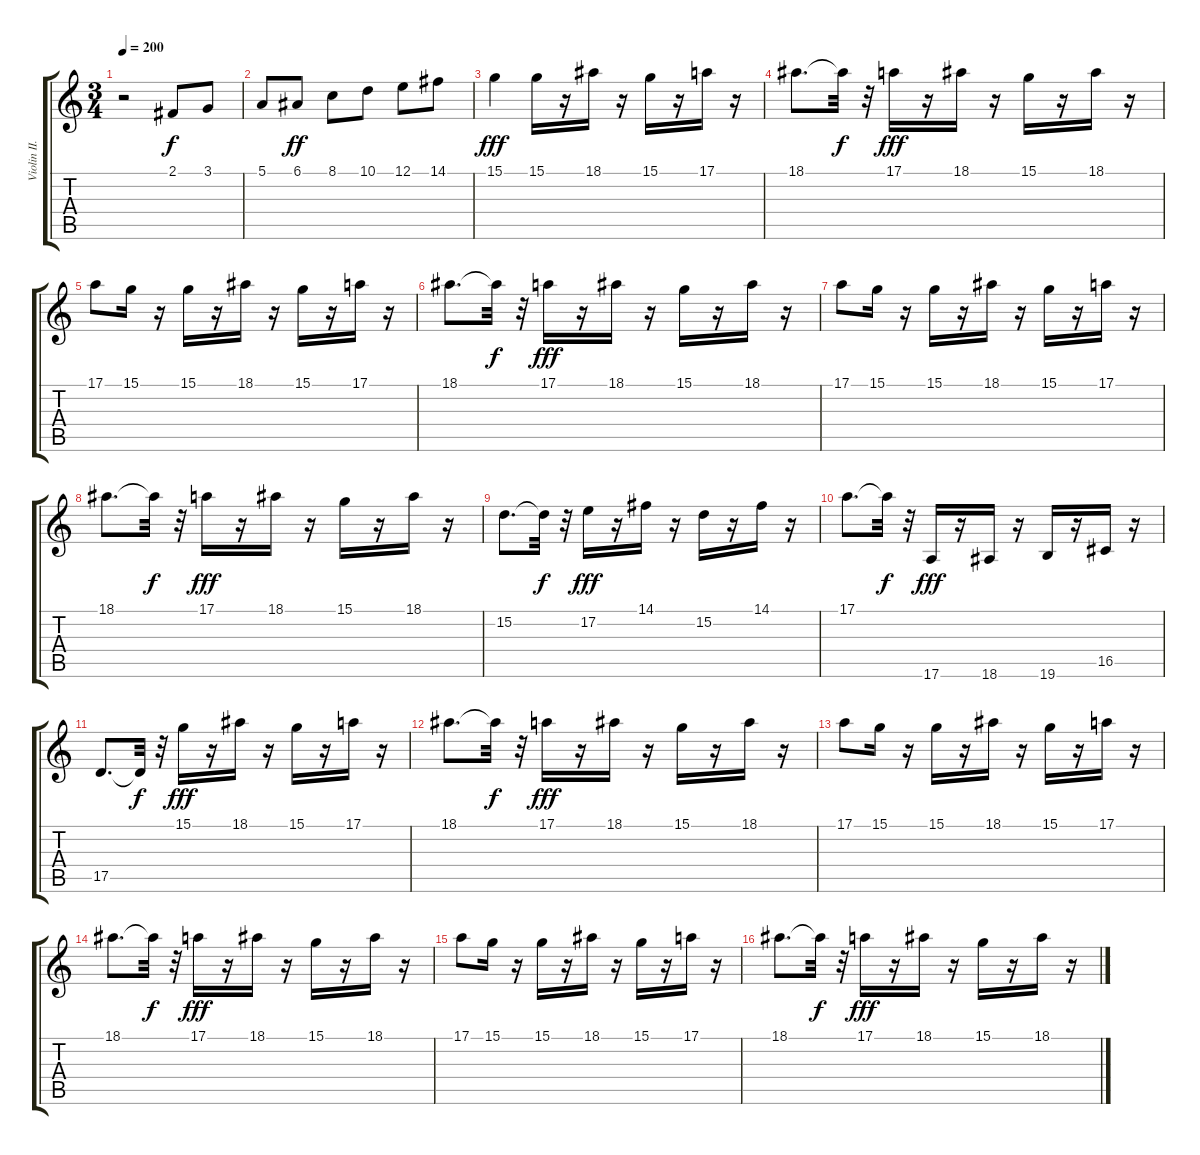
\track ("Violin II." "Violin II.") {instrument stringensemble2}
\staff {score tabs}
\tuning (E4 B3 G3 D3 A2 E2) {hide}
\ts (3 4)
\tempo 200
\clef g2
\ks c
r.2{dy fff} 2.1.8{dy f} 3.1.8 |
5.1.8 6.1.8{dy ff} 8.1.8 10.1.8 12.1.8 14.1.8 |
15.1.4{dy fff} 15.1.16 r.16 18.1.16 r.16 15.1.16 r.16 17.1.16 r.16 |
18.1.8{d} 18.1{t}.32{dy f} r.32 17.1.16{dy fff} r.16 18.1.16 r.16 15.1.16 r.16 18.1.16 r.16 |
17.1.8 15.1.16 r.16 15.1.16 r.16 18.1.16 r.16 15.1.16 r.16 17.1.16 r.16 |
18.1.8{d} 18.1{t}.32{dy f} r.32 17.1.16{dy fff} r.16 18.1.16 r.16 15.1.16 r.16 18.1.16 r.16 |
17.1.8 15.1.16 r.16 15.1.16 r.16 18.1.16 r.16 15.1.16 r.16 17.1.16 r.16 |
18.1.8{d} 18.1{t}.32{dy f} r.32 17.1.16{dy fff} r.16 18.1.16 r.16 15.1.16 r.16 18.1.16 r.16 |
15.2.8{d} 15.2{t}.32{dy f} r.32 17.2.16{dy fff} r.16 14.1.16 r.16 15.2.16 r.16 14.1.16 r.16 |
17.1.8{d} 17.1{t}.32{dy f} r.32 17.6.16{dy fff} r.16 18.6.16 r.16 19.6.16 r.16 16.5.16 r.16 |
17.5.8{d} 17.5{t}.32{dy f} r.32 15.1.16{dy fff} r.16 18.1.16 r.16 15.1.16 r.16 17.1.16 r.16 |
18.1.8{d} 18.1{t}.32{dy f} r.32 17.1.16{dy fff} r.16 18.1.16 r.16 15.1.16 r.16 18.1.16 r.16 |
17.1.8 15.1.16 r.16 15.1.16 r.16 18.1.16 r.16 15.1.16 r.16 17.1.16 r.16 |
18.1.8{d} 18.1{t}.32{dy f} r.32 17.1.16{dy fff} r.16 18.1.16 r.16 15.1.16 r.16 18.1.16 r.16 |
17.1.8 15.1.16 r.16 15.1.16 r.16 18.1.16 r.16 15.1.16 r.16 17.1.16 r.16 |
18.1.8{d} 18.1{t}.32{dy f} r.32 17.1.16{dy fff} r.16 18.1.16 r.16 15.1.16 r.16 18.1.16 r.16
